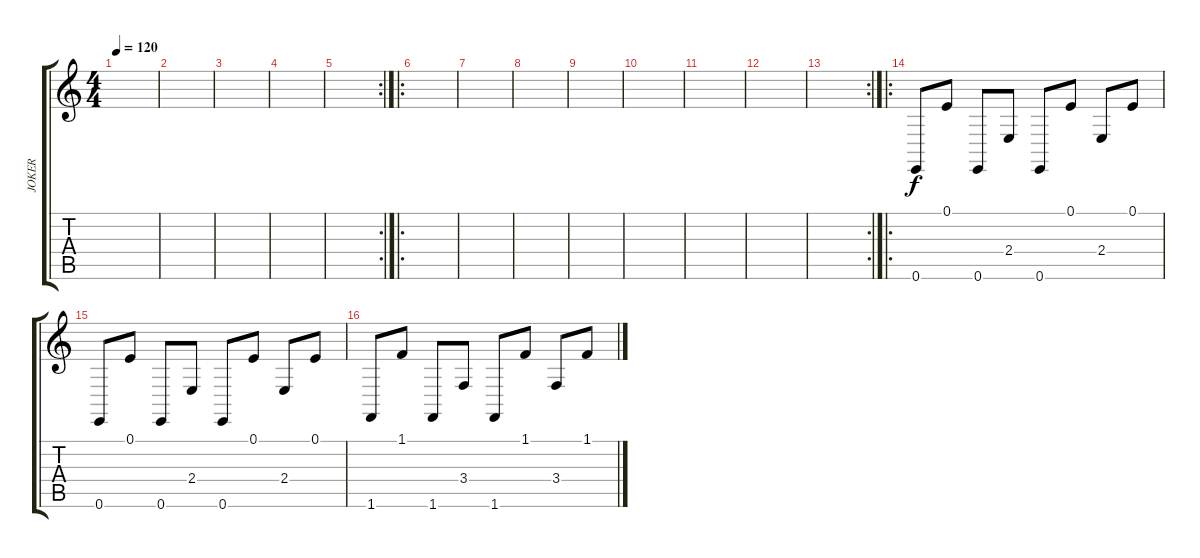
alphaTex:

\track ("JOKER" "JOKER") {instrument lead1square}
\staff {score tabs}
\tuning (E4 B3 G3 D3 A2 E2) {hide}
\ts (4 4)
\tempo 120
\clef g2
\ks c
|
|
|
|
\rc 2
|
\ro
|
|
|
|
|
|
|
\rc 2
|
\ro
0.6.8{dy f} 0.1.8 0.6.8 2.4.8 0.6.8 0.1.8 2.4.8 0.1.8 |
0.6.8 0.1.8 0.6.8 2.4.8 0.6.8 0.1.8 2.4.8 0.1.8 |
1.6.8 1.1.8 1.6.8 3.4.8 1.6.8 1.1.8 3.4.8 1.1.8
